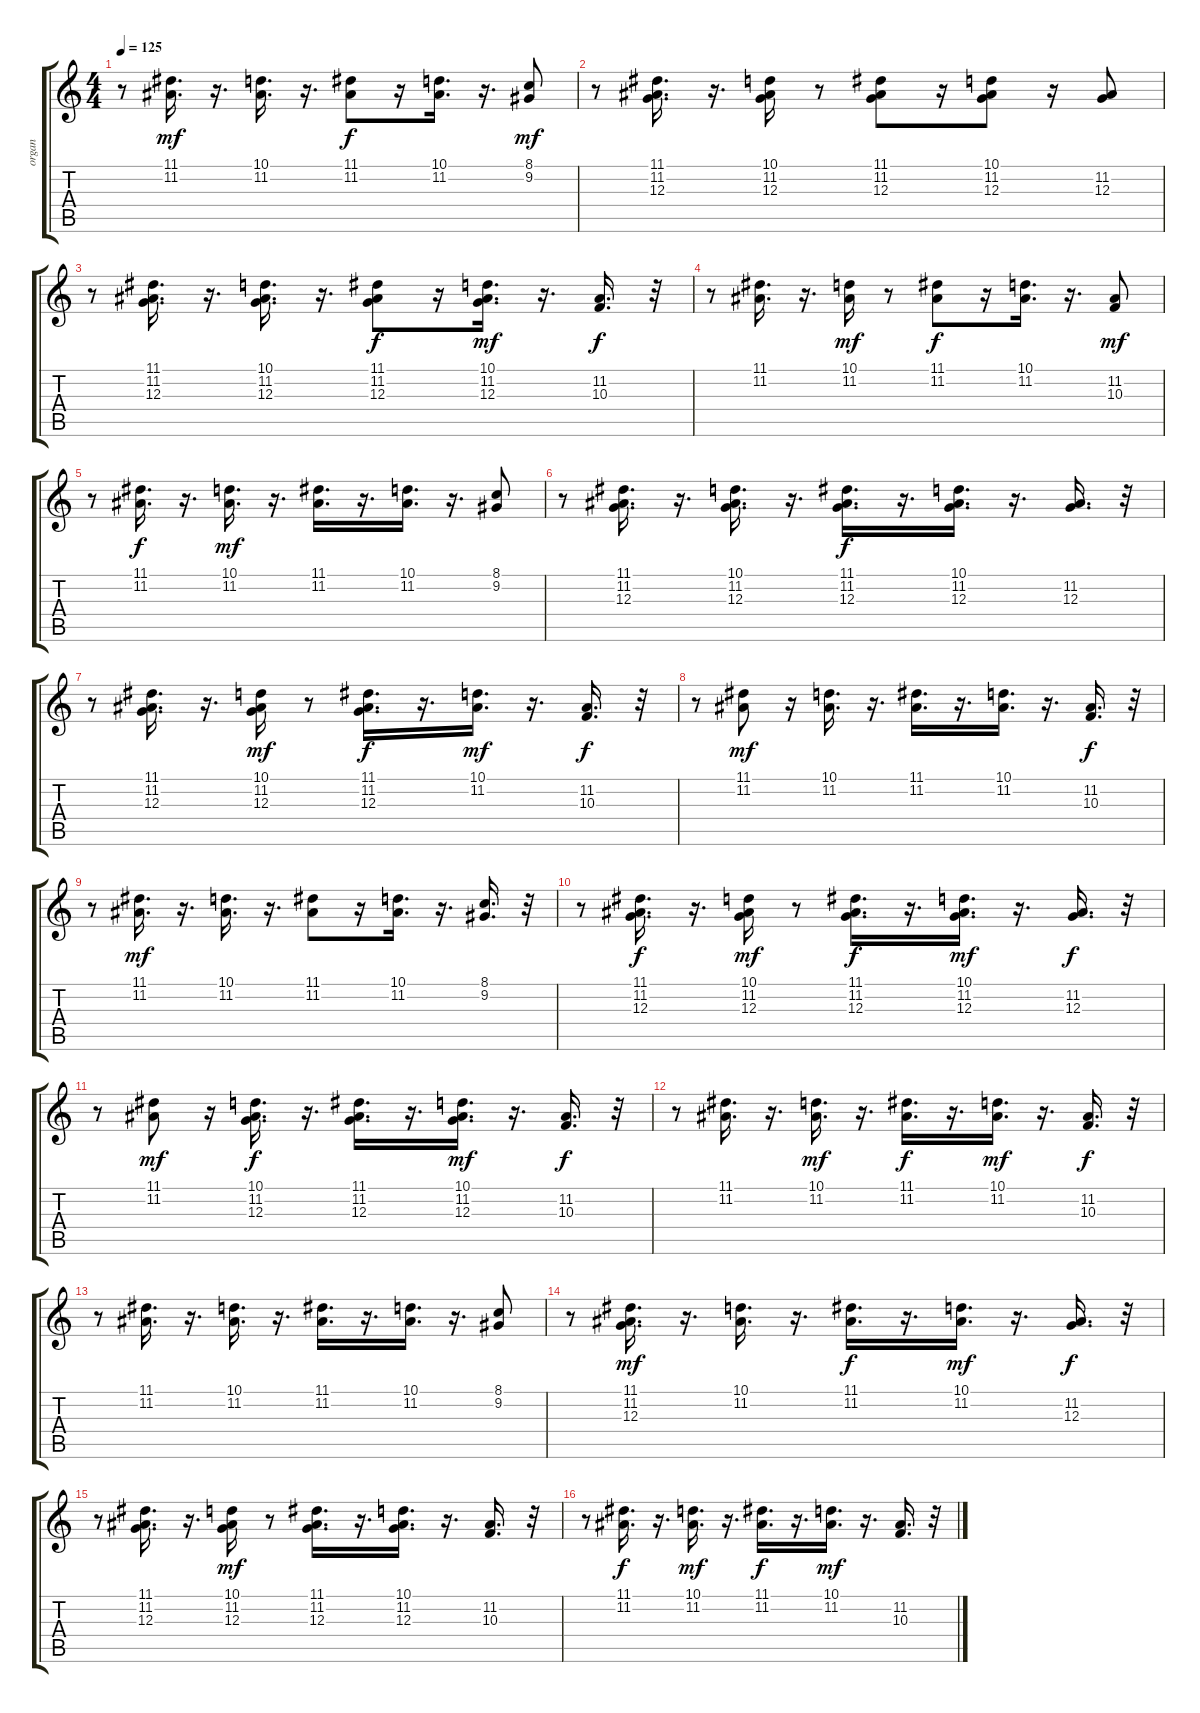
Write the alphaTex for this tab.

\track ("organ   " "organ   ") {instrument percussiveorgan}
\staff {score tabs}
\tuning (E4 B3 G3 D3 A2 E2) {hide}
\ts (4 4)
\tempo 125
\clef g2
\ks c
r.8{dy f} (11.1 11.2).16{d dy mf} r.16{d} (10.1 11.2).16{d} r.16{d} (11.1 11.2).8{dy f} r.16 (10.1 11.2).16{d} r.16{d} (8.1 9.2).8{dy mf} |
r.8 (11.1 11.2 12.3).16{d} r.16{d} (10.1 11.2 12.3).16 r.8 (11.1 11.2 12.3).8 r.16 (10.1 11.2 12.3).8 r.16 (11.2 12.3).8 |
r.8 (11.1 11.2 12.3).16{d} r.16{d} (10.1 11.2 12.3).16{d} r.16{d} (11.1 11.2 12.3).8{dy f} r.16 (10.1 11.2 12.3).16{d dy mf} r.16{d} (11.2 10.3).16{d dy f} r.32 |
r.8 (11.1 11.2).16{d} r.16{d} (10.1 11.2).16{dy mf} r.8 (11.1 11.2).8{dy f} r.16 (10.1 11.2).16{d} r.16{d} (11.2 10.3).8{dy mf} |
r.8 (11.1 11.2).16{d dy f} r.16{d} (10.1 11.2).16{d dy mf} r.16{d} (11.1 11.2).16{d} r.16{d} (10.1 11.2).16{d} r.16{d} (8.1 9.2).8 |
r.8 (11.1 11.2 12.3).16{d} r.16{d} (10.1 11.2 12.3).16{d} r.16{d} (11.1 11.2 12.3).16{d dy f} r.16{d} (10.1 11.2 12.3).16{d} r.16{d} (11.2 12.3).16{d} r.32 |
r.8 (11.1 11.2 12.3).16{d} r.16{d} (10.1 11.2 12.3).16{dy mf} r.8 (11.1 11.2 12.3).16{d dy f} r.16{d} (10.1 11.2).16{d dy mf} r.16{d} (11.2 10.3).16{d dy f} r.32 |
r.8 (11.1 11.2).8{dy mf} r.16 (10.1 11.2).16{d} r.16{d} (11.1 11.2).16{d} r.16{d} (10.1 11.2).16{d} r.16{d} (11.2 10.3).16{d dy f} r.32 |
r.8 (11.1 11.2).16{d dy mf} r.16{d} (10.1 11.2).16{d} r.16{d} (11.1 11.2).8 r.16 (10.1 11.2).16{d} r.16{d} (8.1 9.2).16{d} r.32 |
r.8 (11.1 11.2 12.3).16{d dy f} r.16{d} (10.1 11.2 12.3).16{dy mf} r.8 (11.1 11.2 12.3).16{d dy f} r.16{d} (10.1 11.2 12.3).16{d dy mf} r.16{d} (11.2 12.3).16{d dy f} r.32 |
r.8 (11.1 11.2).8{dy mf} r.16 (10.1 11.2 12.3).16{d dy f} r.16{d} (11.1 11.2 12.3).16{d} r.16{d} (10.1 11.2 12.3).16{d dy mf} r.16{d} (11.2 10.3).16{d dy f} r.32 |
r.8 (11.1 11.2).16{d} r.16{d} (10.1 11.2).16{d dy mf} r.16{d} (11.1 11.2).16{d dy f} r.16{d} (10.1 11.2).16{d dy mf} r.16{d} (11.2 10.3).16{d dy f} r.32 |
r.8 (11.1 11.2).16{d} r.16{d} (10.1 11.2).16{d} r.16{d} (11.1 11.2).16{d} r.16{d} (10.1 11.2).16{d} r.16{d} (8.1 9.2).8 |
r.8 (11.1 11.2 12.3).16{d dy mf} r.16{d} (10.1 11.2).16{d} r.16{d} (11.1 11.2).16{d dy f} r.16{d} (10.1 11.2).16{d dy mf} r.16{d} (11.2 12.3).16{d dy f} r.32 |
r.8 (11.1 11.2 12.3).16{d} r.16{d} (10.1 11.2 12.3).16{dy mf} r.8 (11.1 11.2 12.3).16{d} r.16{d} (10.1 11.2 12.3).16{d} r.16{d} (11.2 10.3).16{d} r.32 |
r.8 (11.1 11.2).16{d dy f} r.16{d} (10.1 11.2).16{d dy mf} r.16{d} (11.1 11.2).16{d dy f} r.16{d} (10.1 11.2).16{d dy mf} r.16{d} (11.2 10.3).16{d} r.32
